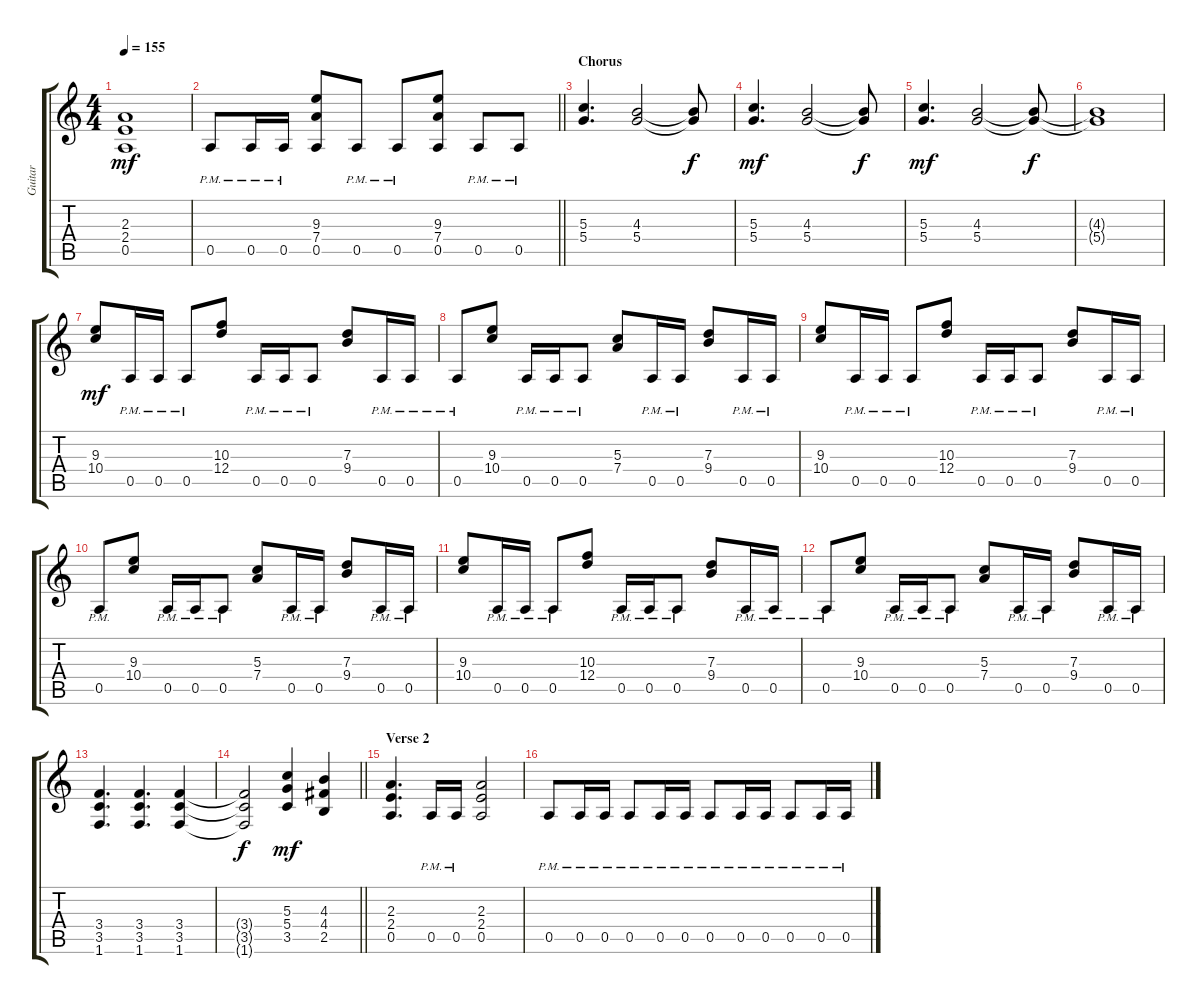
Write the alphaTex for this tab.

\track ("Guitar" "Guitar") {instrument overdrivenguitar}
\staff {score tabs}
\tuning (E4 B3 G3 D3 A2 E2) {hide}
\ts (4 4)
\tempo 155
\clef g2
\ks c
(2.3 2.4 0.5).1{dy mf} |
\barLineRight lightlight
0.5{pm}.8 0.5{pm}.16 0.5{pm}.16 (9.3 7.4 0.5).8 0.5{pm}.8 0.5{pm}.8 (9.3 7.4 0.5).8 0.5{pm}.8 0.5{pm}.8 |
\section ("" "Chorus")
(5.3 5.4).4{d} (4.3 5.4).2 (4.3{t} 5.4{t}).8{dy f} |
(5.3 5.4).4{d dy mf} (4.3 5.4).2 (4.3{t} 5.4{t}).8{dy f} |
(5.3 5.4).4{d dy mf} (4.3 5.4).2 (4.3{t} 5.4{t}).8{dy f} |
(4.3{t} 5.4{t}).1 |
(9.3 10.4).8{dy mf} 0.5{pm}.16 0.5{pm}.16 0.5{pm}.8 (10.3 12.4).8 0.5{pm}.16 0.5{pm}.16 0.5{pm}.8 (7.3 9.4).8 0.5{pm}.16 0.5{pm}.16 |
0.5{pm}.8 (9.3 10.4).8 0.5{pm}.16 0.5{pm}.16 0.5{pm}.8 (5.3 7.4).8 0.5{pm}.16 0.5{pm}.16 (7.3 9.4).8 0.5{pm}.16 0.5{pm}.16 |
(9.3 10.4).8 0.5{pm}.16 0.5{pm}.16 0.5{pm}.8 (10.3 12.4).8 0.5{pm}.16 0.5{pm}.16 0.5{pm}.8 (7.3 9.4).8 0.5{pm}.16 0.5{pm}.16 |
0.5{pm}.8 (9.3 10.4).8 0.5{pm}.16 0.5{pm}.16 0.5{pm}.8 (5.3 7.4).8 0.5{pm}.16 0.5{pm}.16 (7.3 9.4).8 0.5{pm}.16 0.5{pm}.16 |
(9.3 10.4).8 0.5{pm}.16 0.5{pm}.16 0.5{pm}.8 (10.3 12.4).8 0.5{pm}.16 0.5{pm}.16 0.5{pm}.8 (7.3 9.4).8 0.5{pm}.16 0.5{pm}.16 |
0.5{pm}.8 (9.3 10.4).8 0.5{pm}.16 0.5{pm}.16 0.5{pm}.8 (5.3 7.4).8 0.5{pm}.16 0.5{pm}.16 (7.3 9.4).8 0.5{pm}.16 0.5{pm}.16 |
(3.4 3.5 1.6).4{d} (3.4 3.5 1.6).4{d} (3.4 3.5 1.6).4 |
\barLineRight lightlight
(3.4{t} 3.5{t} 1.6{t}).2{dy f} (5.3 5.4 3.5).4{dy mf} (4.3 4.4 2.5).4 |
\section ("" "Verse 2")
(2.3 2.4 0.5).4{d} 0.5{pm}.16 0.5{pm}.16 (2.3 2.4 0.5).2 |
0.5{pm}.8 0.5{pm}.16 0.5{pm}.16 0.5{pm}.8 0.5{pm}.16 0.5{pm}.16 0.5{pm}.8 0.5{pm}.16 0.5{pm}.16 0.5{pm}.8 0.5{pm}.16 0.5{pm}.16
